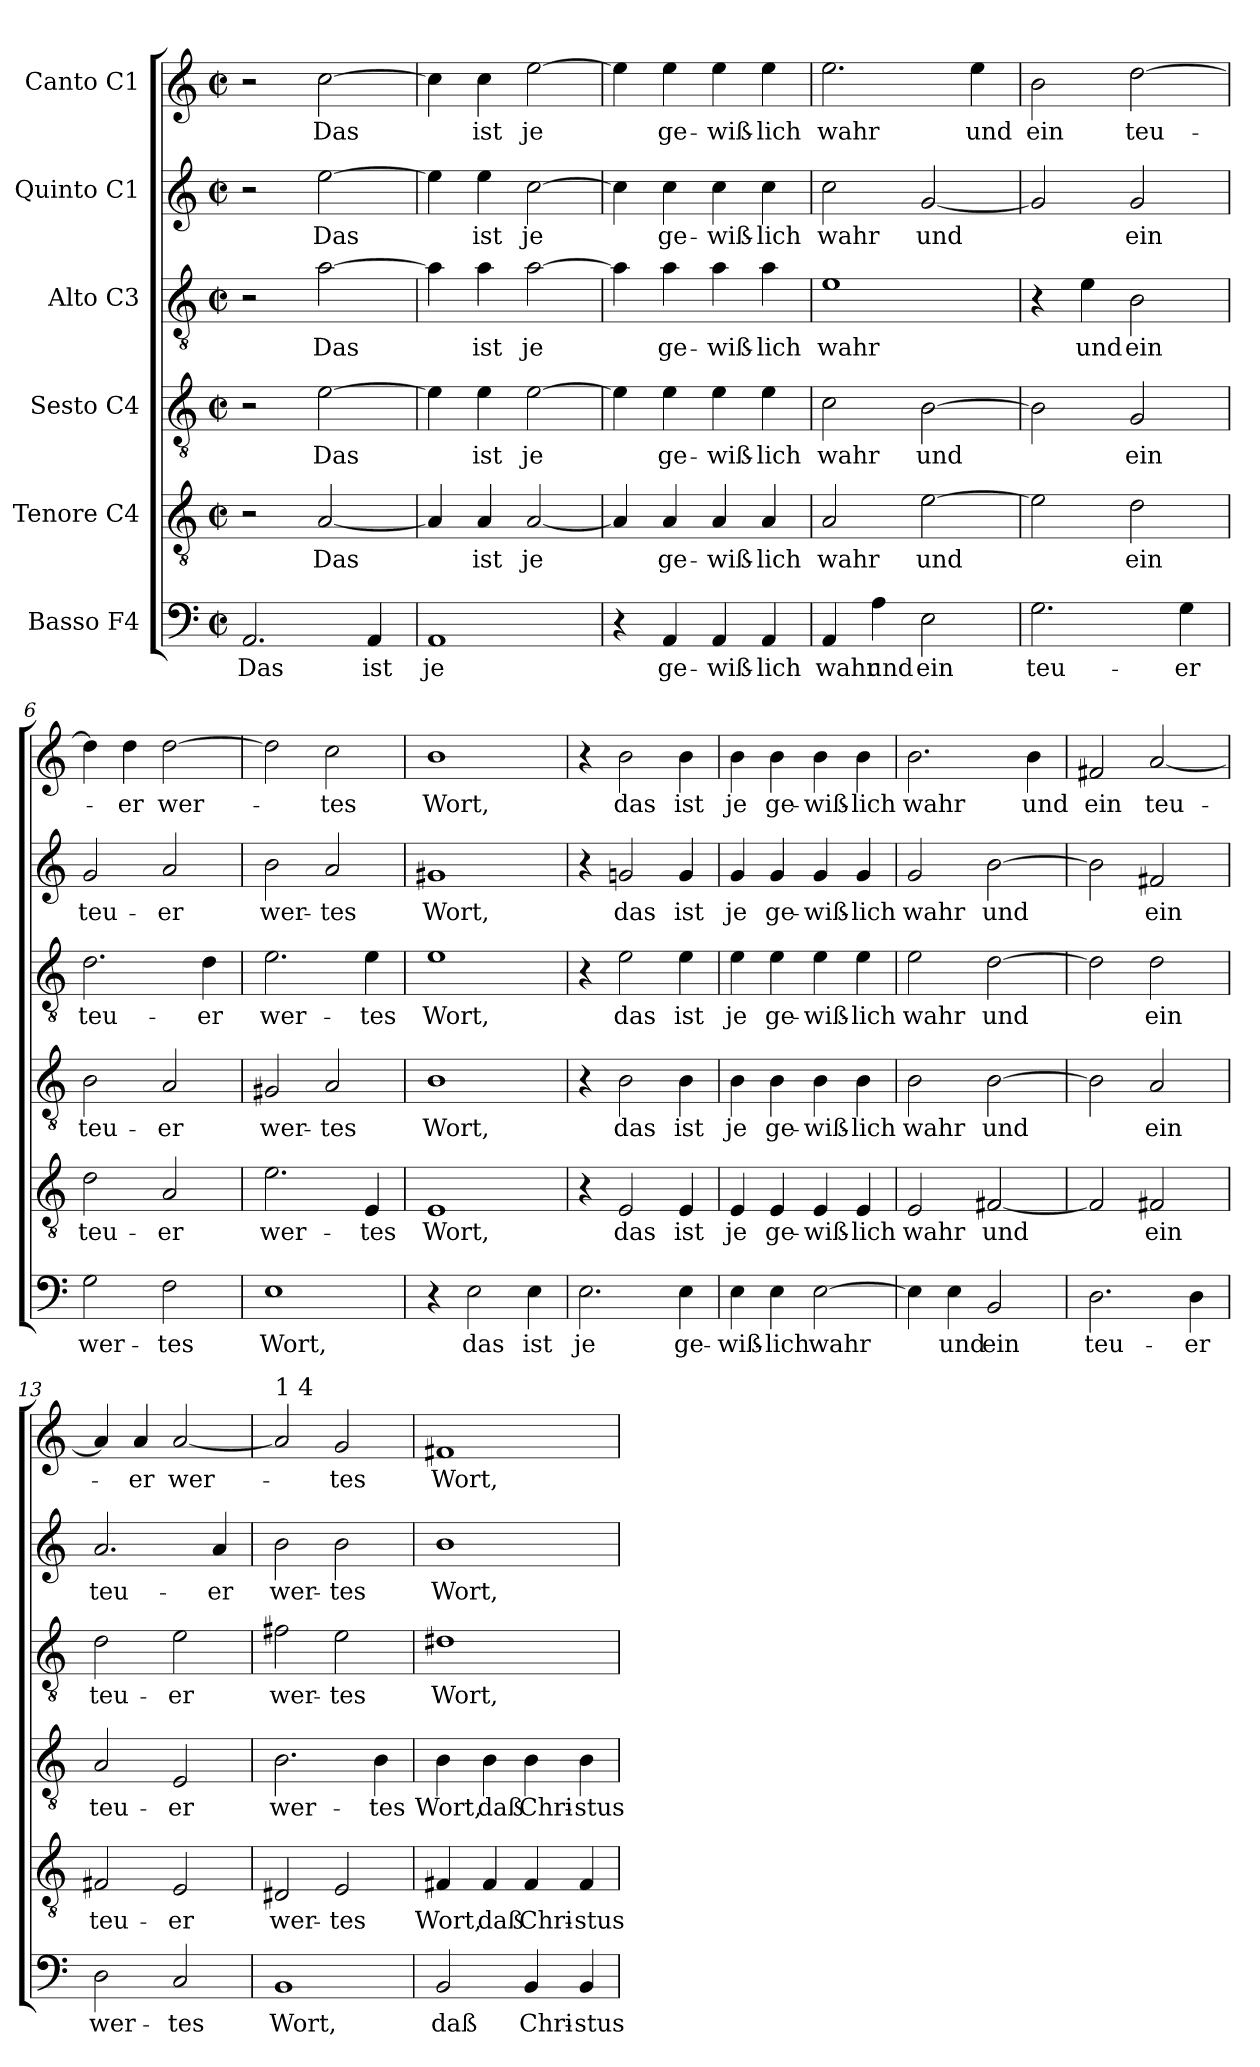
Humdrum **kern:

**kern	**text	**kern	**text	**kern	**text	**kern	**text	**kern	**text	**kern	**text
*part6	*part6	*part5	*part5	*part4	*part4	*part3	*part3	*part2	*part2	*part1	*part1
*staff6	*staff6	*staff5	*staff5	*staff4	*staff4	*staff3	*staff3	*staff2	*staff2	*staff1	*staff1
*I"Basso  F4	*	*I"Tenore  C4	*	*I"Sesto  C4	*	*I"Alto  C3	*	*I"Quinto  C1	*	*I"Canto C1	*
!!LO:PB:g=z
*stria5	*	*stria5	*	*stria5	*	*stria5	*	*stria5	*	*stria5	*
*clefF4	*	*clefGv2	*	*clefGv2	*	*clefGv2	*	*clefG2	*	*clefG2	*
*M2/2	*	*M2/2	*	*M2/2	*	*M2/2	*	*M2/2	*	*M2/2	*
*met(c|)	*	*met(c|)	*	*met(c|)	*	*met(c|)	*	*met(c|)	*	*met(c|)	*
=1	=1	=1	=1	=1	=1	=1	=1	=1	=1	=1	=1
!	!LO:LY:b:cj	!	!	!	!	!	!	!	!	!	!
2.AA/	Das	2r	.	2r	.	2r	.	2r	.	2r	.
!	!	!	!LO:LY:b:cj	!	!LO:LY:b:cj	!	!LO:LY:b:cj	!	!LO:LY:b:cj	!	!LO:LY:b:cj
.	.	[<2A/	Das	[>2e\	Das	[>2a\	Das	[>2ee\	Das	[>2cc\	Das
!	!LO:LY:b:cj	!	!	!	!	!	!	!	!	!	!
4AA/	ist	.	.	.	.	.	.	.	.	.	.
=2	=2	=2	=2	=2	=2	=2	=2	=2	=2	=2	=2
!	!LO:LY:b:cj	!	!	!	!	!	!	!	!	!	!
1AA	je	4A/]	.	4e\]	.	4a\]	.	4ee\]	.	4cc\]	.
!	!	!	!LO:LY:b:cj	!	!LO:LY:b:cj	!	!LO:LY:b:cj	!	!LO:LY:b:cj	!	!LO:LY:b:cj
.	.	4A/	ist	4e\	ist	4a\	ist	4ee\	ist	4cc\	ist
!	!	!	!LO:LY:b:cj	!	!LO:LY:b:cj	!	!LO:LY:b:cj	!	!LO:LY:b:cj	!	!LO:LY:b:cj
.	.	[<2A/	je	[>2e\	je	[>2a\	je	[>2cc\	je	[>2ee\	je
=3	=3	=3	=3	=3	=3	=3	=3	=3	=3	=3	=3
4r	.	4A/]	.	4e\]	.	4a\]	.	4cc\]	.	4ee\]	.
!	!LO:LY:b	!	!LO:LY:b	!	!LO:LY:b	!	!LO:LY:b	!	!LO:LY:b	!	!LO:LY:b:cj
4AA/	ge-	4A/	ge-	4e\	ge-	4a\	ge-	4cc\	ge-	4ee\	ge-
!	!LO:LY:b:cj	!	!LO:LY:b:cj	!	!LO:LY:b:cj	!	!LO:LY:b:cj	!	!LO:LY:b:cj	!	!LO:LY:b
4AA/	-wiß-	4A/	-wiß-	4e\	-wiß-	4a\	-wiß-	4cc\	-wiß-	4ee\	-wiß-
!	!LO:LY:b:rj	!	!LO:LY:b:rj	!	!LO:LY:b:rj	!	!LO:LY:b:rj	!	!LO:LY:b:rj	!	!LO:LY:b:rj
4AA/	-lich	4A/	-lich	4e\	-lich	4a\	-lich	4cc\	-lich	4ee\	-lich
=4	=4	=4	=4	=4	=4	=4	=4	=4	=4	=4	=4
!	!LO:LY:b:cj	!	!LO:LY:b:cj	!	!LO:LY:b:cj	!	!LO:LY:b:cj	!	!LO:LY:b:cj	!	!LO:LY:b:cj
4AA/	wahr	2A/	wahr	2c\	wahr	1e	wahr	2cc\	wahr	2.ee\	wahr
!	!LO:LY:b:cj	!	!	!	!	!	!	!	!	!	!
4A\	und	.	.	.	.	.	.	.	.	.	.
!	!LO:LY:b:cj	!	!LO:LY:b:cj	!	!LO:LY:b:cj	!	!	!	!LO:LY:b:cj	!	!
2E\	ein	[>2e\	und	[>2B\	und	.	.	[<2g/	und	.	.
!	!	!	!	!	!	!	!	!	!	!	!LO:LY:b:cj
.	.	.	.	.	.	.	.	.	.	4ee\	und
=5	=5	=5	=5	=5	=5	=5	=5	=5	=5	=5	=5
!	!LO:LY:b:cj	!	!	!	!	!	!	!	!	!	!LO:LY:b:cj
2.G\	teu-	2e\]	.	2B\]	.	4r	.	2g/]	.	2b\	ein
!	!	!	!	!	!	!	!LO:LY:b:cj	!	!	!	!
.	.	.	.	.	.	4e\	und	.	.	.	.
!	!	!	!LO:LY:b:cj	!	!LO:LY:b:cj	!	!LO:LY:b:cj	!	!LO:LY:b:cj	!	!LO:LY:b:cj
.	.	2d\	ein	2G/	ein	2B\	ein	2g/	ein	[>2dd\	teu-
!	!LO:LY:b:cj	!	!	!	!	!	!	!	!	!	!
4G\	-er	.	.	.	.	.	.	.	.	.	.
=6	=6	=6	=6	=6	=6	=6	=6	=6	=6	=6	=6
!	!LO:LY:b:cj	!	!LO:LY:b:cj	!	!LO:LY:b:cj	!	!LO:LY:b:cj	!	!LO:LY:b:cj	!	!
2G\	wer-	2d\	teu-	2B\	teu-	2.d\	teu-	2g/	teu-	4dd\]	.
!	!	!	!	!	!	!	!	!	!	!	!LO:LY:b:cj
.	.	.	.	.	.	.	.	.	.	4dd\	-er
!	!LO:LY:b:cj	!	!LO:LY:b:cj	!	!LO:LY:b:cj	!	!	!	!LO:LY:b:cj	!	!LO:LY:b:cj
2F\	-tes	2A/	-er	2A/	-er	.	.	2a/	-er	[>2dd\	wer-
!	!	!	!	!	!	!	!LO:LY:b:cj	!	!	!	!
.	.	.	.	.	.	4d\	-er	.	.	.	.
!!LO:LB:g=z
=7	=7	=7	=7	=7	=7	=7	=7	=7	=7	=7	=7
!	!LO:LY:b:cj	!	!LO:LY:b:cj	!	!LO:LY:b:cj	!	!LO:LY:b:cj	!	!LO:LY:b:cj	!	!
1E	Wort,	2.e\	wer-	2G#X/	wer-	2.e\	wer-	2b\	wer-	2dd\]	.
!	!	!	!	!	!LO:LY:b:cj	!	!	!	!LO:LY:b:cj	!	!LO:LY:b:cj
.	.	.	.	2A/	-tes	.	.	2a/	-tes	2cc\	-tes
!	!	!	!LO:LY:b:cj	!	!	!	!LO:LY:b:cj	!	!	!	!
.	.	4E/	-tes	.	.	4e\	-tes	.	.	.	.
=8	=8	=8	=8	=8	=8	=8	=8	=8	=8	=8	=8
!	!	!	!LO:LY:b:cj	!	!LO:LY:b:cj	!	!LO:LY:b:cj	!	!LO:LY:b:cj	!	!LO:LY:b:cj
4r	.	1E	Wort,	1B	Wort,	1e	Wort,	1g#X	Wort,	1b	Wort,
!	!LO:LY:b:cj	!	!	!	!	!	!	!	!	!	!
2E\	das	.	.	.	.	.	.	.	.	.	.
!	!LO:LY:b:cj	!	!	!	!	!	!	!	!	!	!
4E\	ist	.	.	.	.	.	.	.	.	.	.
=9	=9	=9	=9	=9	=9	=9	=9	=9	=9	=9	=9
!	!LO:LY:b:cj	!	!	!	!	!	!	!	!	!	!
2.E\	je	4r	.	4r	.	4r	.	4r	.	4r	.
!	!	!	!LO:LY:b:cj	!	!LO:LY:b:cj	!	!LO:LY:b:cj	!	!LO:LY:b:cj	!	!LO:LY:b:cj
.	.	2E/	das	2B\	das	2e\	das	2gn/	das	2b\	das
!	!LO:LY:b:cj	!	!LO:LY:b:cj	!	!LO:LY:b:cj	!	!LO:LY:b:cj	!	!LO:LY:b:cj	!	!LO:LY:b:cj
4E\	ge-	4E/	ist	4B\	ist	4e\	ist	4g/	ist	4b\	ist
=10	=10	=10	=10	=10	=10	=10	=10	=10	=10	=10	=10
!	!LO:LY:b	!	!LO:LY:b:cj	!	!LO:LY:b:cj	!	!LO:LY:b:cj	!	!LO:LY:b:cj	!	!LO:LY:b:cj
4E\	-wiß-	4E/	je	4B\	je	4e\	je	4g/	je	4b\	je
!	!LO:LY:b:rj	!	!LO:LY:b:cj	!	!LO:LY:b:cj	!	!LO:LY:b:cj	!	!LO:LY:b:cj	!	!LO:LY:b:cj
4E\	-lich	4E/	ge-	4B\	ge-	4e\	ge-	4g/	ge-	4b\	ge-
!	!LO:LY:b:cj	!	!LO:LY:b	!	!LO:LY:b	!	!LO:LY:b	!	!LO:LY:b	!	!LO:LY:b
[>2E\	wahr	4E/	-wiß-	4B\	-wiß-	4e\	-wiß-	4g/	-wiß-	4b\	-wiß-
!	!	!	!LO:LY:b:rj	!	!LO:LY:b:rj	!	!LO:LY:b:rj	!	!LO:LY:b:rj	!	!LO:LY:b:rj
.	.	4E/	-lich	4B\	-lich	4e\	-lich	4g/	-lich	4b\	-lich
=11	=11	=11	=11	=11	=11	=11	=11	=11	=11	=11	=11
!	!	!	!LO:LY:b:cj	!	!LO:LY:b:cj	!	!LO:LY:b:cj	!	!LO:LY:b:cj	!	!LO:LY:b:cj
4E\]	.	2E/	wahr	2B\	wahr	2e\	wahr	2g/	wahr	2.b\	wahr
!	!LO:LY:b:cj	!	!	!	!	!	!	!	!	!	!
4E\	und	.	.	.	.	.	.	.	.	.	.
!	!LO:LY:b:cj	!	!LO:LY:b:cj	!	!LO:LY:b:cj	!	!LO:LY:b:cj	!	!LO:LY:b:cj	!	!
2BB/	ein	[<2F#X/	und	[>2B\	und	[>2d\	und	[>2b\	und	.	.
!	!	!	!	!	!	!	!	!	!	!	!LO:LY:b:cj
.	.	.	.	.	.	.	.	.	.	4b\	und
=12	=12	=12	=12	=12	=12	=12	=12	=12	=12	=12	=12
!	!LO:LY:b:cj	!	!	!	!	!	!	!	!	!	!LO:LY:b:cj
2.D\	teu-	2F#/]	.	2B\]	.	2d\]	.	2b\]	.	2f#X/	ein
!	!	!	!LO:LY:b:cj	!	!LO:LY:b:cj	!	!LO:LY:b:cj	!	!LO:LY:b:cj	!	!LO:LY:b:cj
.	.	2F#X/	ein	2A/	ein	2d\	ein	2f#X/	ein	[<2a/	teu-
!	!LO:LY:b:cj	!	!	!	!	!	!	!	!	!	!
4D\	-er	.	.	.	.	.	.	.	.	.	.
=13	=13	=13	=13	=13	=13	=13	=13	=13	=13	=13	=13
!	!LO:LY:b:cj	!	!LO:LY:b:cj	!	!LO:LY:b:cj	!	!LO:LY:b:cj	!	!LO:LY:b:cj	!	!
2D\	wer-	2F#X/	teu-	2A/	teu-	2d\	teu-	2.a/	teu-	4a/]	.
!	!	!	!	!	!	!	!	!	!	!	!LO:LY:b:cj
.	.	.	.	.	.	.	.	.	.	4a/	-er
!	!LO:LY:b:cj	!	!LO:LY:b:cj	!	!LO:LY:b:cj	!	!LO:LY:b:cj	!	!	!	!LO:LY:b:cj
2C/	-tes	2E/	-er	2E/	-er	2e\	-er	.	.	[>2a/	wer-
!	!	!	!	!	!	!	!	!	!LO:LY:b:cj	!	!
.	.	.	.	.	.	.	.	4a/	-er	.	.
!!LO:LB:g=z
=14	=14	=14	=14	=14	=14	=14	=14	=14	=14	=14	=14
!	!	!	!	!	!	!	!	!	!	!LO:TX:a:t=1 4	!
!	!LO:LY:b:cj	!	!LO:LY:b:cj	!	!LO:LY:b:cj	!	!LO:LY:b:cj	!	!LO:LY:b:cj	!	!
1BB	Wort,	2D#X/	wer-	2.B\	wer-	2f#X\	wer-	2b\	wer-	2a/]	.
!	!	!	!LO:LY:b:cj	!	!	!	!LO:LY:b:cj	!	!LO:LY:b:cj	!	!LO:LY:b:cj
.	.	2E/	-tes	.	.	2e\	-tes	2b\	-tes	2g/	-tes
!	!	!	!	!	!LO:LY:b:cj	!	!	!	!	!	!
.	.	.	.	4B\	-tes	.	.	.	.	.	.
=15	=15	=15	=15	=15	=15	=15	=15	=15	=15	=15	=15
!	!LO:LY:b:cj	!	!LO:LY:b:cj	!	!LO:LY:b:cj	!	!LO:LY:b:cj	!	!LO:LY:b:cj	!	!LO:LY:b:cj
2BB/	daß	4F#X/	Wort,	4B\	Wort,	1d#X	Wort,	1b	Wort,	1f#X	Wort,
!	!	!	!LO:LY:b:cj	!	!LO:LY:b:cj	!	!	!	!	!	!
.	.	4F#/	daß	4B\	daß	.	.	.	.	.	.
!	!LO:LY:b:cj	!	!LO:LY:b:cj	!	!LO:LY:b:cj	!	!	!	!	!	!
4BB/	Chri-	4F#/	Chri-	4B\	Chri-	.	.	.	.	.	.
!	!LO:LY:b:cj	!	!LO:LY:b:cj	!	!LO:LY:b:cj	!	!	!	!	!	!
4BB/	-stus	4F#/	-stus	4B\	-stus	.	.	.	.	.	.
=	=	=	=	=	=	=	=	=	=	=	=
*-	*-	*-	*-	*-	*-	*-	*-	*-	*-	*-	*-
